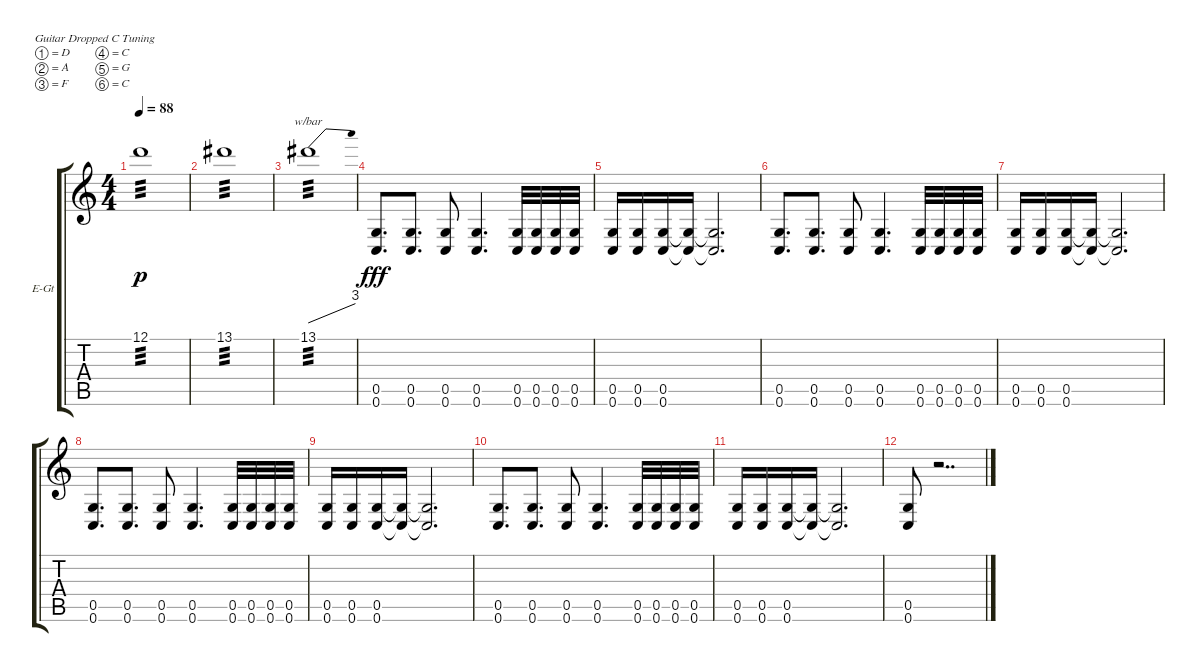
\defaultSystemsLayout 4
\bracketExtendMode groupsimilarinstruments
\firstSystemTrackNameOrientation horizontal
\otherSystemsTrackNameOrientation horizontal
\track ("Guitar ll" "E-Gt") {instrument overdrivenguitar}
\staff {score tabs}
\tuning (D4 A3 F3 C3 G2 C2)
\ts (4 4)
\tempo 88
\clef g2
\ks c
12.1.1{tp 3 dy p} |
13.1.1{tp 3} |
13.1.1{tbe (dive default 0 0 60 12) tp 3} |
(0.5 0.6).8{d dy fff} (0.6 0.5).8{d} (0.5 0.6).8 (0.6 0.5).4{d} (0.6 0.5).32 (0.5 0.6).32 (0.5 0.6).32 (0.5 0.6).32 |
(0.6 0.5).16 (0.5 0.6).16 (0.5 0.6).16 (0.6{t} 0.5{t}).16 (0.6{t} 0.5{t}).2{d} |
(0.5 0.6).8{d} (0.6 0.5).8{d} (0.5 0.6).8 (0.6 0.5).4{d} (0.6 0.5).32 (0.5 0.6).32 (0.5 0.6).32 (0.5 0.6).32 |
(0.6 0.5).16 (0.5 0.6).16 (0.5 0.6).16 (0.6{t} 0.5{t}).16 (0.6{t} 0.5{t}).2{d} |
(0.5 0.6).8{d} (0.6 0.5).8{d} (0.5 0.6).8 (0.6 0.5).4{d} (0.6 0.5).32 (0.5 0.6).32 (0.5 0.6).32 (0.5 0.6).32 |
(0.6 0.5).16 (0.5 0.6).16 (0.5 0.6).16 (0.6{t} 0.5{t}).16 (0.6{t} 0.5{t}).2{d} |
(0.5 0.6).8{d} (0.6 0.5).8{d} (0.5 0.6).8 (0.6 0.5).4{d} (0.6 0.5).32 (0.5 0.6).32 (0.5 0.6).32 (0.5 0.6).32 |
(0.6 0.5).16 (0.5 0.6).16 (0.5 0.6).16 (0.6{t} 0.5{t}).16 (0.6{t} 0.5{t}).2{d} |
(0.5 0.6).8 r.2{dd}
